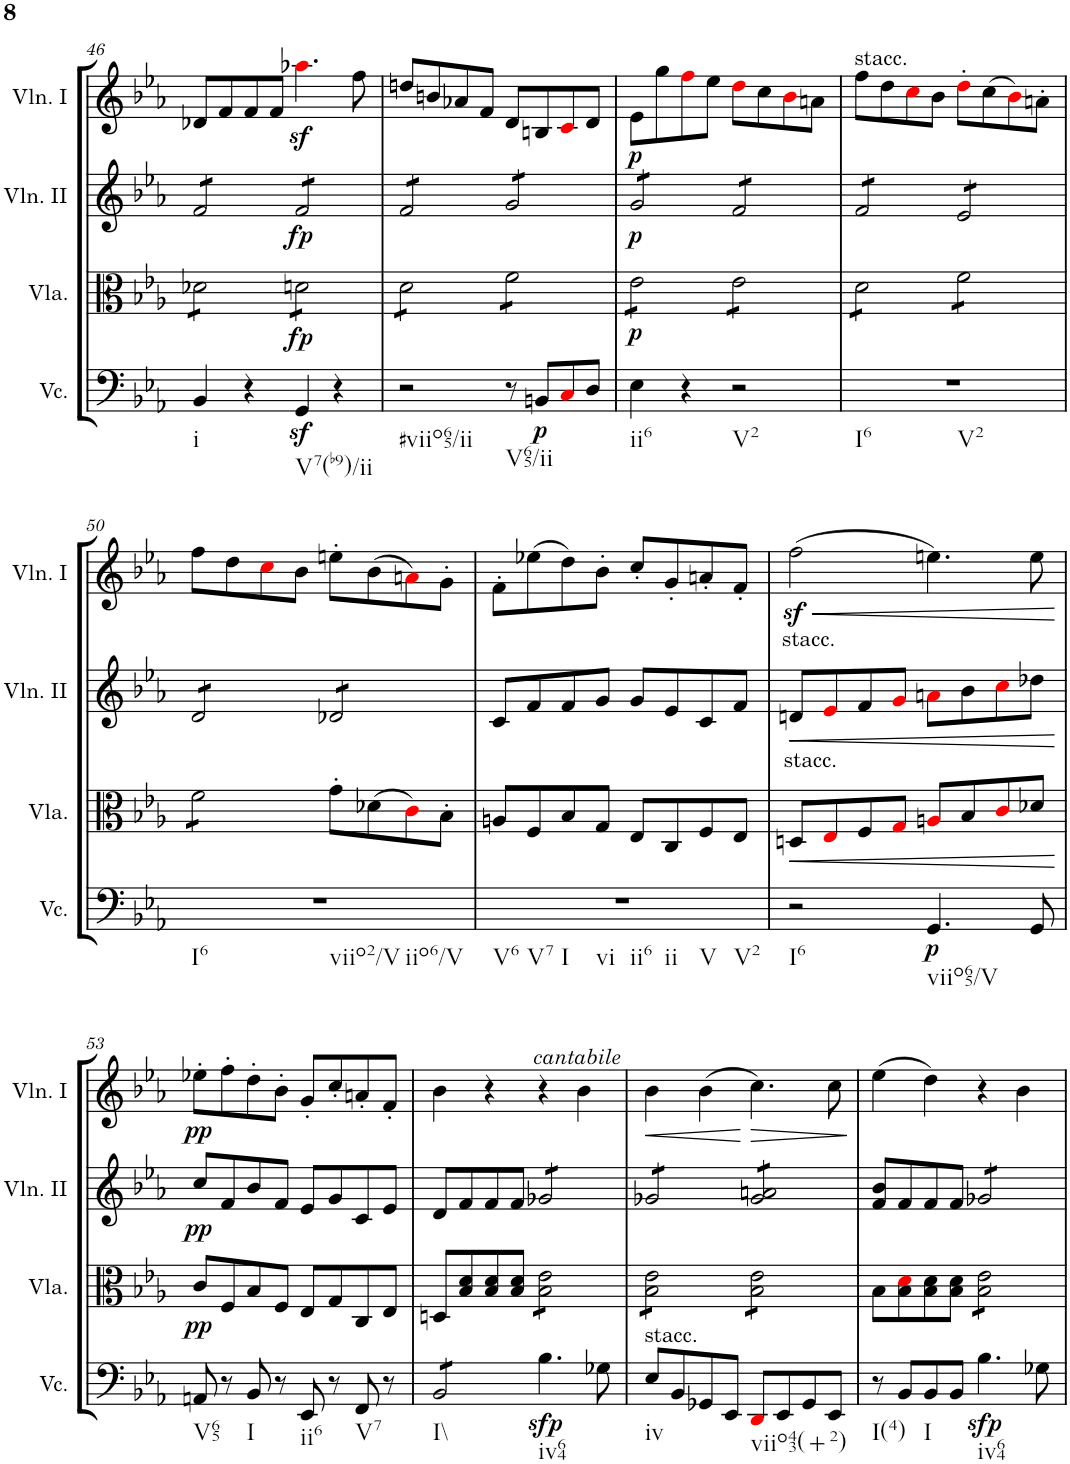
**kern	**dynam	**kern	**dynam	**kern	**dynam	**kern	**dynam
*part4	*part4	*part3	*part3	*part2	*part2	*part1	*part1
*staff4	*staff4	*staff3	*staff3	*staff2	*staff2	*staff1	*staff1
*I"Violoncello	*	*I"Viola	*	*I"Violino II	*	*I"Violino I	*
*I'Vc.	*	*I'Vla.	*	*I'Vln. II	*	*I'Vln. I	*
!!LO:PB:g=z
*clefF4	*	*clefC3	*	*clefG2	*	*clefG2	*
*k[b-e-a-]	*	*k[b-e-a-]	*	*k[b-e-a-]	*	*k[b-e-a-]	*
*M4/4	*	*M4/4	*	*M4/4	*	*M4/4	*
*met(c)	*	*met(c)	*	*met(c)	*	*met(c)	*
=46	=46	=46	=46	=46	=46	=46	=46
!LO:TX:b:t=i	!	!	!	!	!	!	!
*	*	*tremolo	*	*	*	*	*
*	*	*	*	*tremolo	*	*	*
4BB-/	.	8d-X\L	.	8f/L	.	8d-X/L	.
.	.	8d-X\	.	8f/	.	8f/	.
4r	.	8d-X\	.	8f/	.	8f/	.
.	.	8d-X\J	.	8f/J	.	8f/J	.
!LO:TX:b:t=V7(b9)/ii	!	!	!	!	!	!	!
!	!	!	!LO:DY:b	!	!LO:DY:b	!	!
4GGz</	.	8dn\L	fp	8f/L	fp	4.aa-Xz<i\	.
.	.	8dn\	.	8f/	.	.	.
4r	.	8dn\	.	8f/	.	.	.
.	.	8dn\J	.	8f/J	.	8ff\	.
=47	=47	=47	=47	=47	=47	=47	=47
!LO:TX:b:t=#viio65/ii	!	!	!	!	!	!	!
2r	.	8d\L	.	8f/L	.	8ddn/L	.
.	.	8d\	.	8f/	.	8bn/	.
.	.	8d\	.	8f/	.	8a-X/	.
.	.	8d\J	.	8f/J	.	8f/J	.
!LO:TX:b:t=V65/ii	!	!	!	!	!	!	!
8r	.	8f\L	.	8g/L	.	8d/L	.
!	!LO:DY:b	!	!	!	!	!	!
8BBn/L	p	8f\	.	8g/	.	8Bn/	.
8Ci/	.	8f\	.	8g/	.	8ci/	.
8D/J	.	8f\J	.	8g/J	.	8d/J	.
=48	=48	=48	=48	=48	=48	=48	=48
!LO:TX:b:t=ii6	!	!	!	!	!	!	!
!	!	!	!LO:DY:b	!	!LO:DY:b	!	!LO:DY:b
4E-\	.	8e-\L	p	8g/L	p	8e-\L	p
.	.	8e-\	.	8g/	.	8gg\	.
4r	.	8e-\	.	8g/	.	8ffi\	.
.	.	8e-\J	.	8g/J	.	8ee-\J	.
!LO:TX:b:t=V2	!	!	!	!	!	!	!
2r	.	8e-\L	.	8f/L	.	8ddi\L	.
.	.	8e-\	.	8f/	.	8cc\	.
.	.	8e-\	.	8f/	.	8b-i\	.
.	.	8e-\J	.	8f/J	.	8an\J	.
=49	=49	=49	=49	=49	=49	=49	=49
!	!	!	!	!	!	!LO:TX:a:t=stacc.	!
!LO:TX:b:t=I6	!	!	!	!	!	!	!
!LO:TX:b:t=V2	!	!	!	!	!	!	!
1r	.	8d\L	.	8f/L	.	8ff\L	.
.	.	8d\	.	8f/	.	8dd\	.
.	.	8d\	.	8f/	.	8cci\	.
.	.	8d\J	.	8f/J	.	8b-\J	.
.	.	8f\L	.	8e-/L	.	8dd'i\L	.
.	.	8f\	.	8e-/	.	(8cc\	.
.	.	8f\	.	8e-/	.	8b-i\)	.
.	.	8f\J	.	8e-/J	.	8an'\J	.
!!LO:LB:g=z
=50	=50	=50	=50	=50	=50	=50	=50
!LO:TX:b:t=I6	!	!	!	!	!	!	!
!LO:TX:b:t=viio2/V	!	!	!	!	!	!	!
!LO:TX:b:t=iio6/V	!	!	!	!	!	!	!
1r	.	8f\L	.	8d/L	.	8ff\L	.
.	.	8f\	.	8d/	.	8dd\	.
.	.	8f\	.	8d/	.	8cci\	.
.	.	8f\J	.	8d/J	.	8b-\J	.
*	*	*Xtremolo	*	*	*	*	*
.	.	8g'\L	.	8d-X/L	.	8een'\L	.
.	.	(8d-X\	.	8d-X/	.	(8b-\	.
.	.	8ci\)	.	8d-X/	.	8ani\)	.
.	.	8B-'\J	.	8d-X/J	.	8g'\J	.
*	*	*	*	*Xtremolo	*	*	*
=51	=51	=51	=51	=51	=51	=51	=51
!LO:TX:b:t=V6	!	!	!	!	!	!	!
!LO:TX:b:t=V7	!	!	!	!	!	!	!
!LO:TX:b:t=I	!	!	!	!	!	!	!
!LO:TX:b:t=vi	!	!	!	!	!	!	!
!LO:TX:b:t=ii6	!	!	!	!	!	!	!
!LO:TX:b:t=ii	!	!	!	!	!	!	!
!LO:TX:b:t=V	!	!	!	!	!	!	!
!LO:TX:b:t=V2	!	!	!	!	!	!	!
1r	.	8An/L	.	8c/L	.	8f'\L	.
.	.	8F/	.	8f/	.	(8ee-X\	.
.	.	8B-/	.	8f/	.	8dd\)	.
.	.	8G/J	.	8g/J	.	8b-'\J	.
.	.	8E-/L	.	8g/L	.	8cc'/L	.
.	.	8C/	.	8e-/	.	8g'/	.
.	.	8F/	.	8c/	.	8an'/	.
.	.	8E-/J	.	8f/J	.	8f'/J	.
=52	=52	=52	=52	=52	=52	=52	=52
!	!	!	!	!LO:TX:a:t=stacc.	!	!	!
!	!	!LO:TX:a:t=stacc.	!	!	!	!	!
!LO:TX:b:t=I6	!	!	!	!	!	!	!
!	!	!	!LO:HP:b	!	!LO:HP:b	!	!LO:HP:b
2r	.	8Dn/L	<	8dn/L	<	(2ffz<\	<
.	.	8E-i/	.	8e-i/	.	.	.
.	.	8F/	.	8f/	.	.	.
.	.	8Gi/J	.	8gi/J	.	.	.
!LO:TX:b:t=viio65/V	!	!	!	!	!	!	!
!	!LO:DY:b	!	!	!	!	!	!
4.GG/	p	8Ani/L	.	8ani\L	.	4.een\)	.
.	.	8B-/	.	8b-\	.	.	.
.	.	8ci/	.	8cci\	.	.	.
8GG/	.	8d-X/J	.	8dd-X\J	.	8ee\	.
.	.	.	[	.	[	.	[
!!LO:LB:g=z
=53	=53	=53	=53	=53	=53	=53	=53
!LO:TX:b:t=V65	!	!	!	!	!	!	!
!	!	!	!LO:DY:b	!	!LO:DY:b	!	!LO:DY:b
8AAn/	.	8c/L	pp	8cc/L	pp	8ee-X'\L	pp
8r	.	8F/	.	8f/	.	8ff'\	.
!LO:TX:b:t=I	!	!	!	!	!	!	!
8BB-/	.	8B-/	.	8b-/	.	8dd'\	.
8r	.	8F/J	.	8f/J	.	8b-'\J	.
!LO:TX:b:t=ii6	!	!	!	!	!	!	!
8EE-/	.	8E-/L	.	8e-/L	.	8g'/L	.
8r	.	8G/	.	8g/	.	8cc'/	.
!LO:TX:b:t=V7	!	!	!	!	!	!	!
8FF/	.	8C/	.	8c/	.	8an'/	.
8r	.	8E-/J	.	8e-/J	.	8f'/J	.
=54	=54	=54	=54	=54	=54	=54	=54
!LO:TX:b:t=I\\	!	!	!	!	!	!	!
*tremolo	*	*	*	*	*	*	*
8BB-/L	.	8Dn/L	.	8d/L	.	4b-\	.
8BB-/	.	8B-/ 8d/	.	8f/	.	.	.
8BB-/	.	8B-/ 8d/	.	8f/	.	4r	.
8BB-/J	.	8B-/ 8d/J	.	8f/J	.	.	.
*Xtremolo	*	*	*	*	*	*	*
!LO:TX:b:t=iv64	!	!	!	!	!	!	!
!	!LO:DY:b	!	!	!	!	!	!
*	*	*tremolo	*	*	*	*	*
*	*	*	*	*tremolo	*	*	*
4.B-\	sfp	8B-\ 8e-\L	.	8g-X/L	.	4r	.
.	.	8B-\ 8e-\	.	8g-X/	.	.	.
!	!	!	!	!	!	!LO:TX:a:i:t=cantabile	!
.	.	8B-\ 8e-\	.	8g-X/	.	4b-\	.
8G-X\	.	8B-\ 8e-\J	.	8g-X/J	.	.	.
=55	=55	=55	=55	=55	=55	=55	=55
!LO:TX:a:t=stacc.	!	!	!	!	!	!	!
!LO:TX:b:t=iv	!	!	!	!	!	!	!
!	!	!	!	!	!	!	!LO:HP:b
8E-/L	.	8B-\ 8e-\L	.	8g-X/L	.	4b-\	<
8BB-/	.	8B-\ 8e-\	.	8g-X/	.	.	.
8GG-X/	.	8B-\ 8e-\	.	8g-X/	.	(4b-\	.
8EE-/J	.	8B-\ 8e-\J	.	8g-X/J	.	.	.
!LO:TX:b:t=viio43(+2)	!	!	!	!	!	!	!
!	!	!	!	!	!	!	!LO:HP:n=1:b
8DDi/L	.	8B-\ 8e-\L	.	8g-/ 8an/L	.	4.cc\)	[ >
8EE-/	.	8B-\ 8e-\	.	8g-/ 8an/	.	.	.
8GG-/	.	8B-\ 8e-\	.	8g-/ 8an/	.	.	.
8EE-/J	.	8B-\ 8e-\J	.	8g-/ 8an/J	.	8cc\	.
*	*	*	*	*Xtremolo	*	*	*
*	*	*Xtremolo	*	*	*	*	*
.	.	.	.	.	.	.	]
=56	=56	=56	=56	=56	=56	=56	=56
!LO:TX:b:t=I(4)	!	!	!	!	!	!	!
8r	.	8B-\L	.	8f/ 8b-/L	.	(4ee-\	.
8BB-/L	.	8B-\ 8di\	.	8f/	.	.	.
!LO:TX:b:t=I	!	!	!	!	!	!	!
8BB-/	.	8B-\ 8d\	.	8f/	.	4dd\)	.
8BB-/J	.	8B-\ 8d\J	.	8f/J	.	.	.
!LO:TX:b:t=iv64	!	!	!	!	!	!	!
!	!LO:DY:b	!	!	!	!	!	!
*	*	*tremolo	*	*	*	*	*
*	*	*	*	*tremolo	*	*	*
4.B-\	sfp	8B-\ 8e-\L	.	8g-X/L	.	4r	.
.	.	8B-\ 8e-\	.	8g-X/	.	.	.
.	.	8B-\ 8e-\	.	8g-X/	.	4b-\	.
8G-X\	.	8B-\ 8e-\J	.	8g-X/J	.	.	.
*	*	*	*	*Xtremolo	*	*	*
*	*	*Xtremolo	*	*	*	*	*
=	=	=	=	=	=	=	=
*-	*-	*-	*-	*-	*-	*-	*-
